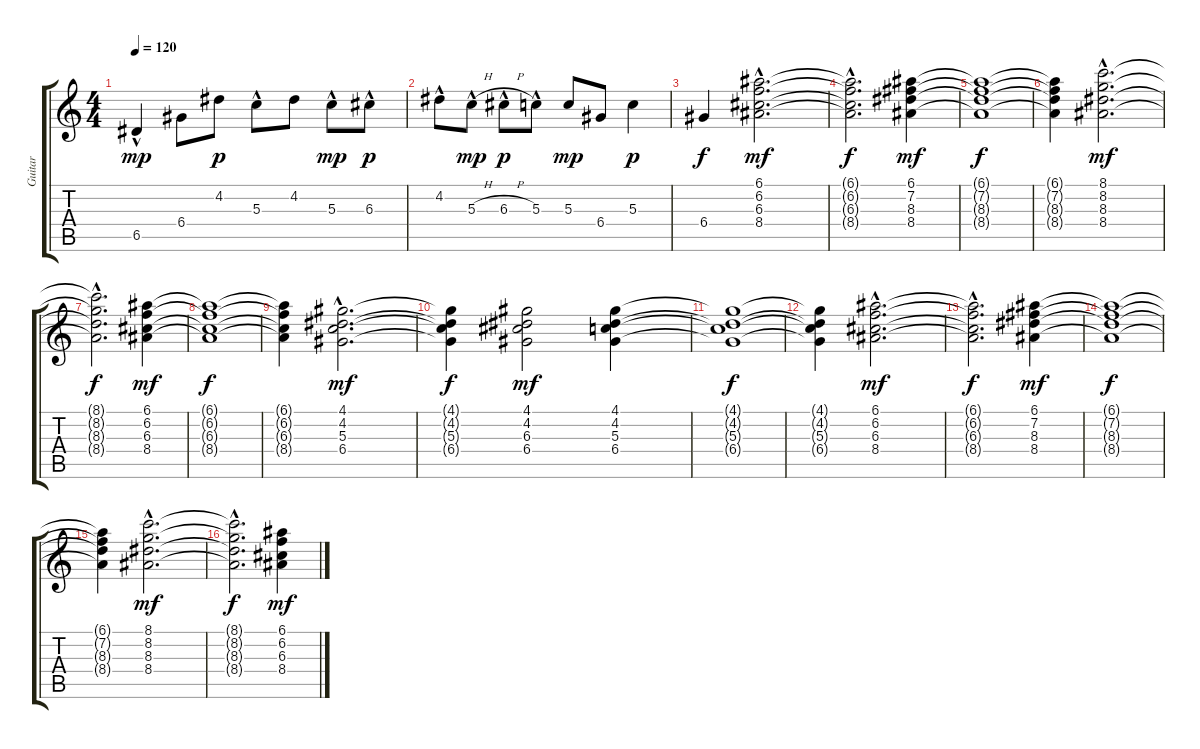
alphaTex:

\track ("Guitar" "Guitar") {instrument overdrivenguitar}
\staff {score tabs}
\tuning (E4 B3 G3 D3 A2 E2) {hide}
\ts (4 4)
\tempo 120
\clef g2
\ks c
6.5{hac}.4{dy mp} 6.4.8 4.2.8{dy p} 5.3{hac}.8 4.2.8 5.3{hac}.8{dy mp} 6.3{hac}.8{dy p} |
4.2{hac}.8 5.3{h hac}.8{dy mp} 6.3{h hac}.8{dy p} 5.3{hac}.8 5.3.8{dy mp} 6.4.8 5.3.4{dy p} |
6.4.4{dy f} (6.1{hac} 6.2{hac} 6.3{hac} 8.4{hac}).2{d dy mf balance 0 instrument overdrivenguitar} |
(6.1{hac t} 6.2{hac t} 6.3{hac t} 8.4{hac t}).2{d dy f} (6.1 7.2 8.3 8.4).4{dy mf} |
(6.1{t} 7.2{t} 8.3{t} 8.4{t}).1{dy f} |
(6.1{t} 7.2{t} 8.3{t} 8.4{t}).4 (8.1{hac} 8.2{hac} 8.3{hac} 8.4{hac}).2{d dy mf} |
(8.1{hac t} 8.2{hac t} 8.3{hac t} 8.4{hac t}).2{d dy f} (6.1 6.2 6.3 8.4).4{dy mf} |
(6.1{t} 6.2{t} 6.3{t} 8.4{t}).1{dy f} |
(6.1{t} 6.2{t} 6.3{t} 8.4{t}).4 (4.1{hac} 4.2{hac} 5.3{hac} 6.4{hac}).2{d dy mf} |
(4.1{t} 4.2{t} 5.3{t} 6.4{t}).4{dy f} (4.1 4.2 6.3 6.4).2{dy mf} (4.1 4.2 5.3 6.4).4 |
(4.1{t} 4.2{t} 5.3{t} 6.4{t}).1{dy f} |
(4.1{t} 4.2{t} 5.3{t} 6.4{t}).4 (6.1{hac} 6.2{hac} 6.3{hac} 8.4{hac}).2{d dy mf} |
(6.1{hac t} 6.2{hac t} 6.3{hac t} 8.4{hac t}).2{d dy f} (6.1 7.2 8.3 8.4).4{dy mf} |
(6.1{t} 7.2{t} 8.3{t} 8.4{t}).1{dy f} |
(6.1{t} 7.2{t} 8.3{t} 8.4{t}).4 (8.1{hac} 8.2{hac} 8.3{hac} 8.4{hac}).2{d dy mf} |
(8.1{hac t} 8.2{hac t} 8.3{hac t} 8.4{hac t}).2{d dy f} (6.1 6.2 6.3 8.4).4{dy mf}
